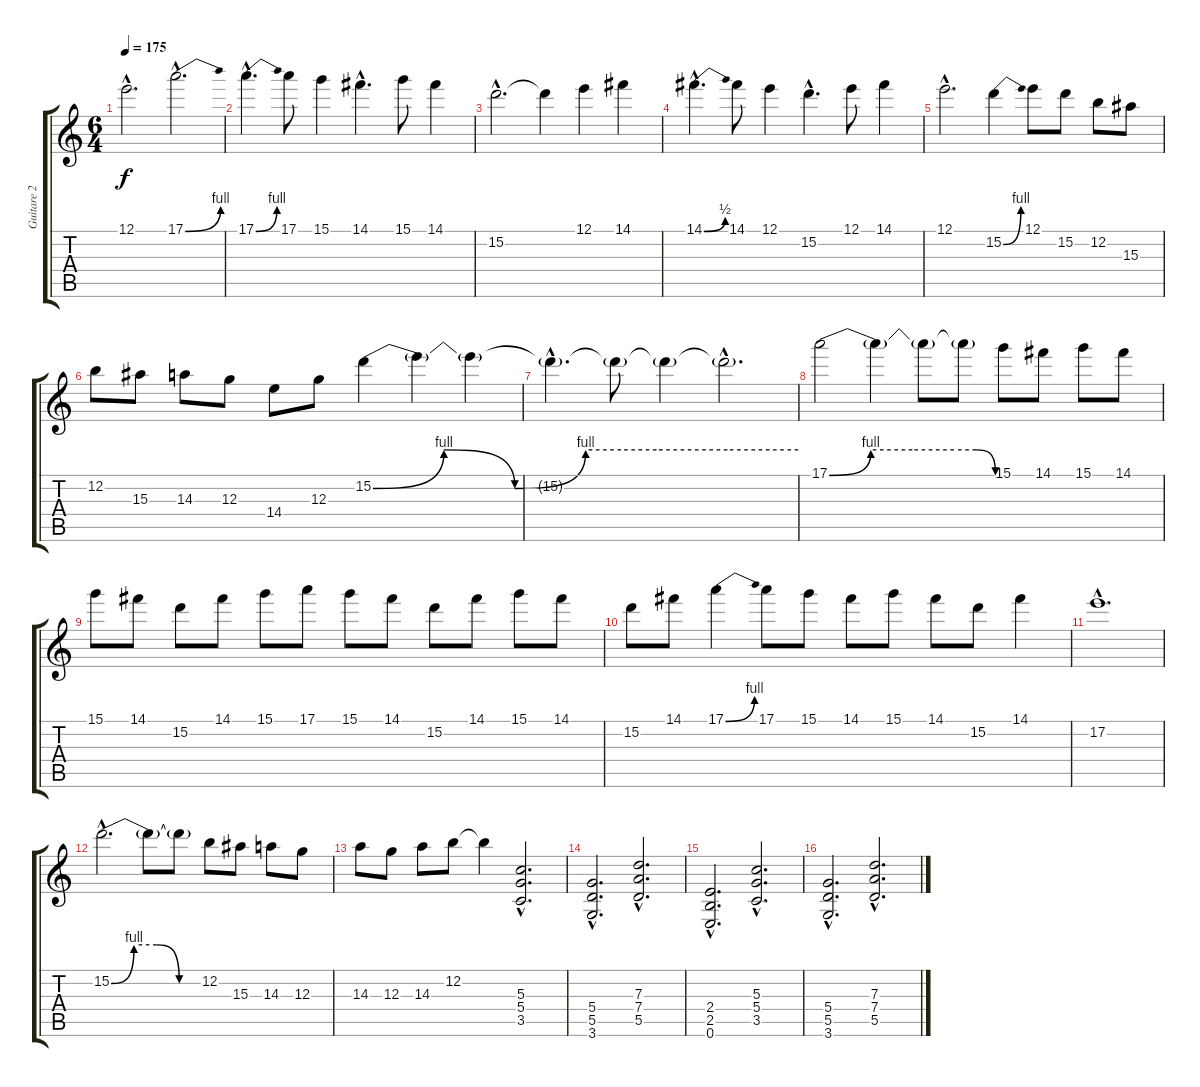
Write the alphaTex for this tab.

\track ("Guitare 2" "Guitare 2") {instrument distortionguitar}
\staff {score tabs}
\tuning (E4 B3 G3 D3 A2 E2) {hide}
\ts (6 4)
\tempo 175
\clef g2
\ks c
12.1{hac}.2{d dy f} 17.1{be (bend 0 0 60 4) hac}.2{d} |
17.1{be (bend 0 0 60 4) hac}.4{d} 17.1.8 15.1.4 14.1{hac}.4{d} 15.1.8 14.1.4 |
15.2{hac}.2{d} 15.2{t}.4 12.1.4 14.1.4 |
14.1{be (bend 0 0 60 2) hac}.4{d} 14.1.8 12.1.4 15.2{hac}.4{d} 12.1.8 14.1.4 |
12.1{hac}.2{d} 15.2{be (bend 0 0 60 4)}.4 12.1.8 15.2.8 12.2.8 15.3.8 |
12.2.8 15.3.8 14.3.8 12.3.8 14.4.8 12.3.8 15.2{be (custom 0 0 10 4 20 0 30 4 35 4 40 4 50 4 60 4)}.4 15.2{t}.4 15.2{t}.4 |
15.2{hac t}.4{d} 15.2{t}.8 15.2{t}.4 15.2{hac t}.2{d} |
17.1{be (custom 0 0 15 4 30 4 45 4 53 4 60 0)}.2 17.1{t}.4 17.1{t}.8 17.1{t}.8 15.1.8 14.1.8 15.1.8 14.1.8 |
15.1.8 14.1.8 15.2.8 14.1.8 15.1.8 17.1.8 15.1.8 14.1.8 15.2.8 14.1.8 15.1.8 14.1.8 |
15.2.8 14.1.8 17.1{be (bend 0 0 60 4)}.4 17.1.8 15.1.8 14.1.8 15.1.8 14.1.8 15.2.8 14.1.4 |
17.2{hac}.1{d} |
15.2{be (custom 0 0 15 4 30 4 45 0 60 0) hac}.2{d} 15.2{t}.8 15.2{t}.8 12.2.8 15.3.8 14.3.8 12.3.8 |
14.3.8 12.3.8 14.3.8 12.2.8 12.2{t}.4 (5.3{hac} 5.4{hac} 3.5{hac}).2{d} |
(5.4{hac} 5.5{hac} 3.6{hac}).2{d} (7.3{hac} 7.4{hac} 5.5{hac}).2{d} |
(2.4{hac} 2.5{hac} 0.6{hac}).2{d} (5.3{hac} 5.4{hac} 3.5{hac}).2{d} |
(5.4{hac} 5.5{hac} 3.6{hac}).2{d} (7.3{hac} 7.4{hac} 5.5{hac}).2{d}
